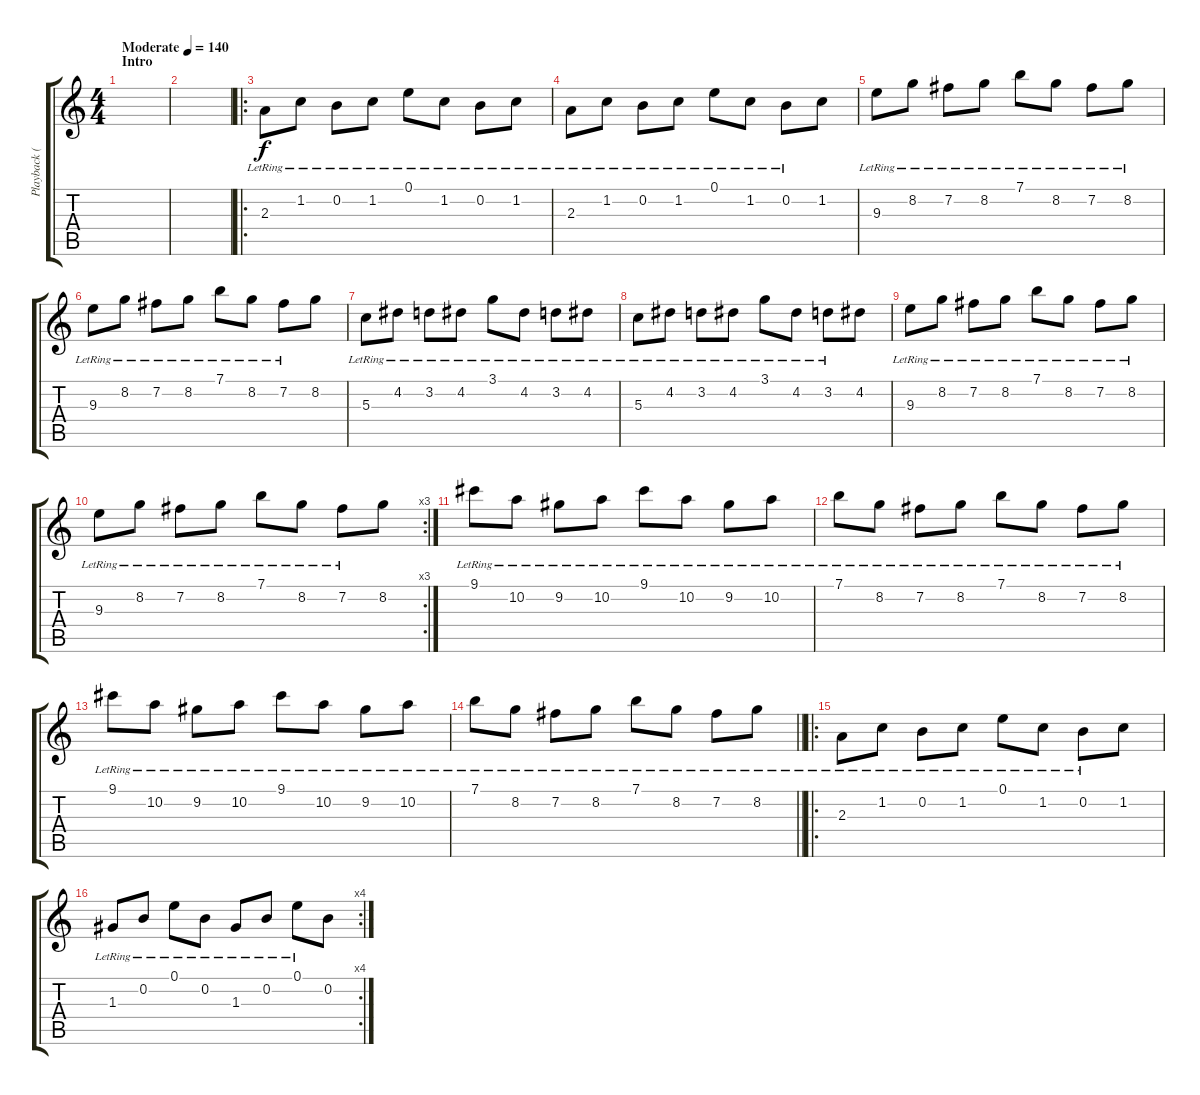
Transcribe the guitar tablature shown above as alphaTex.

\track ("Playback (Gonzo)" "Playback (") {instrument acousticguitarsteel}
\staff {score tabs}
\tuning (E4 B3 G3 D3 A2 E2) {hide}
\ts (4 4)
\section ("" "Intro")
\tempo (140 "Moderate")
\clef g2
\ks c
|
|
\ro
2.3{lr}.8 1.2{lr}.8 0.2{lr}.8 1.2{lr}.8 0.1{lr}.8 1.2{lr}.8 0.2{lr}.8 1.2{lr}.8 |
2.3{lr}.8 1.2{lr}.8 0.2{lr}.8 1.2{lr}.8 0.1{lr}.8 1.2{lr}.8 0.2{lr}.8 1.2.8 |
9.3{lr}.8 8.2{lr}.8 7.2{lr}.8 8.2{lr}.8 7.1{lr}.8 8.2{lr}.8 7.2{lr}.8 8.2{lr}.8 |
9.3{lr}.8 8.2{lr}.8 7.2{lr}.8 8.2{lr}.8 7.1{lr}.8 8.2{lr}.8 7.2{lr}.8 8.2.8 |
5.3{lr}.8 4.2{lr}.8 3.2{lr}.8 4.2{lr}.8 3.1{lr}.8 4.2{lr}.8 3.2{lr}.8 4.2{lr}.8 |
5.3{lr}.8 4.2{lr}.8 3.2{lr}.8 4.2{lr}.8 3.1{lr}.8 4.2{lr}.8 3.2{lr}.8 4.2.8 |
9.3{lr}.8 8.2{lr}.8 7.2{lr}.8 8.2{lr}.8 7.1{lr}.8 8.2{lr}.8 7.2{lr}.8 8.2{lr}.8 |
\rc 3
9.3{lr}.8 8.2{lr}.8 7.2{lr}.8 8.2{lr}.8 7.1{lr}.8 8.2{lr}.8 7.2{lr}.8 8.2.8 |
9.1{lr}.8 10.2{lr}.8 9.2{lr}.8 10.2{lr}.8 9.1{lr}.8 10.2{lr}.8 9.2{lr}.8 10.2{lr}.8 |
7.1{lr}.8 8.2{lr}.8 7.2{lr}.8 8.2{lr}.8 7.1{lr}.8 8.2{lr}.8 7.2{lr}.8 8.2{lr}.8 |
9.1{lr}.8 10.2{lr}.8 9.2{lr}.8 10.2{lr}.8 9.1{lr}.8 10.2{lr}.8 9.2{lr}.8 10.2{lr}.8 |
\barLineRight lightlight
7.1{lr}.8 8.2{lr}.8 7.2{lr}.8 8.2{lr}.8 7.1{lr}.8 8.2{lr}.8 7.2{lr}.8 8.2{lr}.8 |
\ro
2.3{lr}.8 1.2{lr}.8 0.2{lr}.8 1.2{lr}.8 0.1{lr}.8 1.2{lr}.8 0.2{lr}.8 1.2.8 |
\rc 4
1.3{lr}.8 0.2{lr}.8 0.1{lr}.8 0.2{lr}.8 1.3{lr}.8 0.2{lr}.8 0.1{lr}.8 0.2.8
